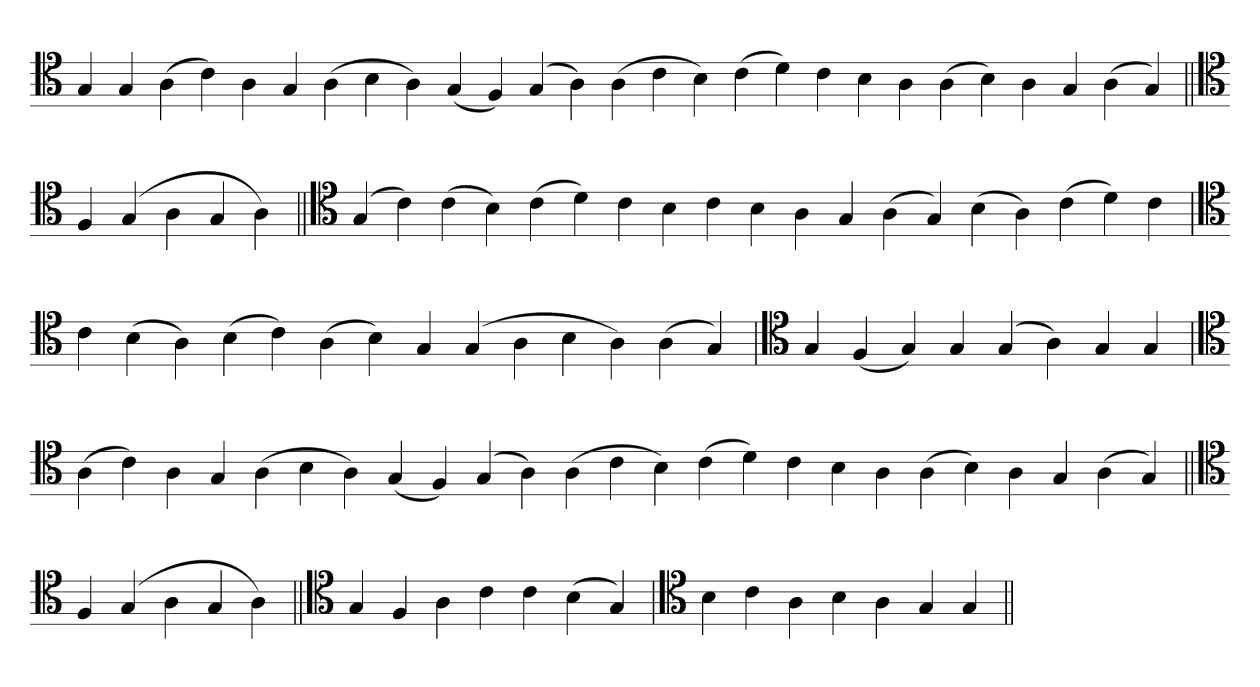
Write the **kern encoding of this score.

**kern
*part1
*staff1
*clefC4
=
4G
4G
(4A
4c)
4A
4G
(4A
4B
4A)
(4G
4F)
(4G
4A)
(4A
4c
4B)
(4c
4d)
4c
4B
4A
(4A
4B)
4A
4G
(4A
4G)
=||
*clefC4
4F
(4G
4A
4G
4A)
=||
*clefC4
(4G
4c)
(4c
4B)
(4c
4d)
4c
4B
4c
4B
4A
4G
(4A
4G)
(4B
4A)
(4c
4d)
4c
=`
*clefC4
4c
(4B
4A)
(4B
4c)
(4A
4B)
4G
(4G
4A
4B
4A)
(4A
4G)
=
*clefC4
4G
(4F
4G)
4G
(4G
4A)
4G
4G
=`
*clefC4
(4A
4c)
4A
4G
(4A
4B
4A)
(4G
4F)
(4G
4A)
(4A
4c
4B)
(4c
4d)
4c
4B
4A
(4A
4B)
4A
4G
(4A
4G)
=||
*clefC4
4F
(4G
4A
4G
4A)
=||
*clefC4
4G
4F
4A
4c
4c
(4B
4G)
=`
*clefC4
4B
4c
4A
4B
4A
4G
4G
=||
*-
